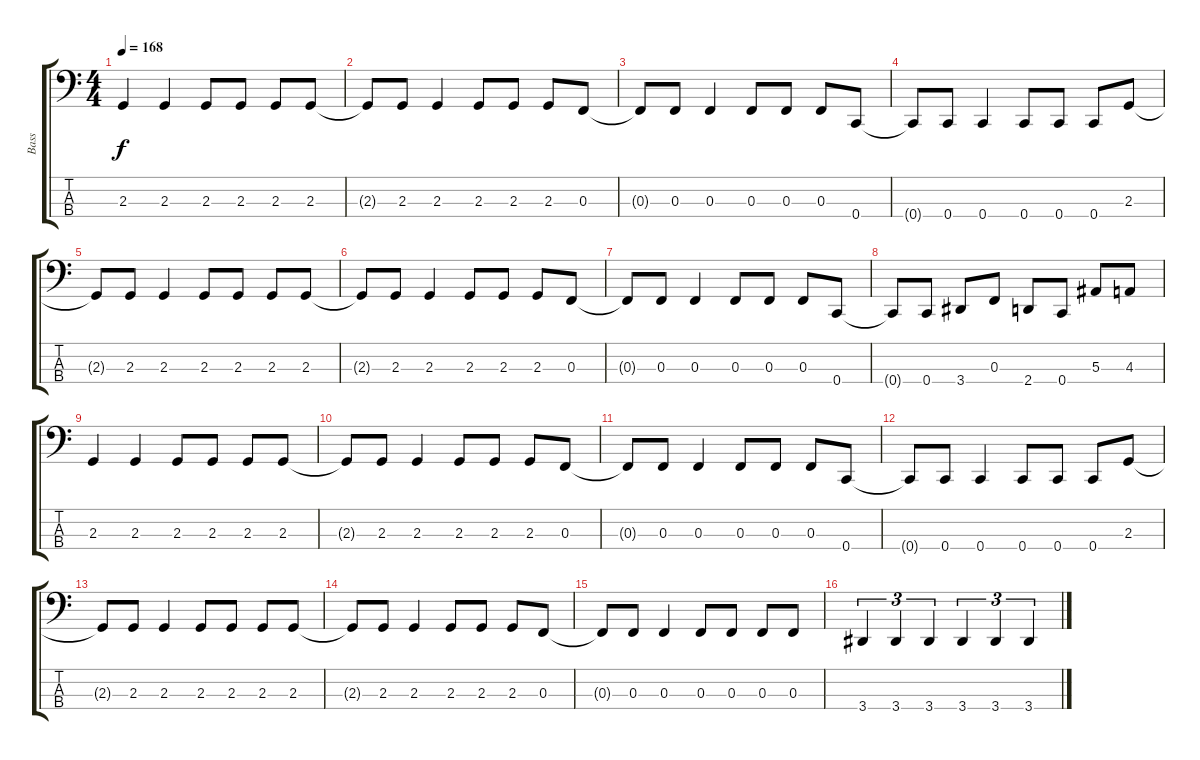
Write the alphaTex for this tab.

\track ("Bass" "Bass") {instrument electricbassfinger}
\staff {score tabs}
\tuning (Eb2 Bb1 F1 C1) {hide}
\ts (4 4)
\tempo 168
\clef f4
\ks c
2.3.4{dy f} 2.3.4 2.3.8 2.3.8 2.3.8 2.3.8 |
2.3{t}.8 2.3.8 2.3.4 2.3.8 2.3.8 2.3.8 0.3.8 |
0.3{t}.8 0.3.8 0.3.4 0.3.8 0.3.8 0.3.8 0.4.8 |
0.4{t}.8 0.4.8 0.4.4 0.4.8 0.4.8 0.4.8 2.3.8 |
2.3{t}.8 2.3.8 2.3.4 2.3.8 2.3.8 2.3.8 2.3.8 |
2.3{t}.8 2.3.8 2.3.4 2.3.8 2.3.8 2.3.8 0.3.8 |
0.3{t}.8 0.3.8 0.3.4 0.3.8 0.3.8 0.3.8 0.4.8 |
0.4{t}.8 0.4.8 3.4.8 0.3.8 2.4.8 0.4.8 5.3.8 4.3.8 |
2.3.4 2.3.4 2.3.8 2.3.8 2.3.8 2.3.8 |
2.3{t}.8 2.3.8 2.3.4 2.3.8 2.3.8 2.3.8 0.3.8 |
0.3{t}.8 0.3.8 0.3.4 0.3.8 0.3.8 0.3.8 0.4.8 |
0.4{t}.8 0.4.8 0.4.4 0.4.8 0.4.8 0.4.8 2.3.8 |
2.3{t}.8 2.3.8 2.3.4 2.3.8 2.3.8 2.3.8 2.3.8 |
2.3{t}.8 2.3.8 2.3.4 2.3.8 2.3.8 2.3.8 0.3.8 |
0.3{t}.8 0.3.8 0.3.4 0.3.8 0.3.8 0.3.8 0.3.8 |
3.4.4{tu (3 2)} 3.4.4{tu (3 2)} 3.4.4{tu (3 2)} 3.4.4{tu (3 2)} 3.4.4{tu (3 2)} 3.4.4{tu (3 2)}
